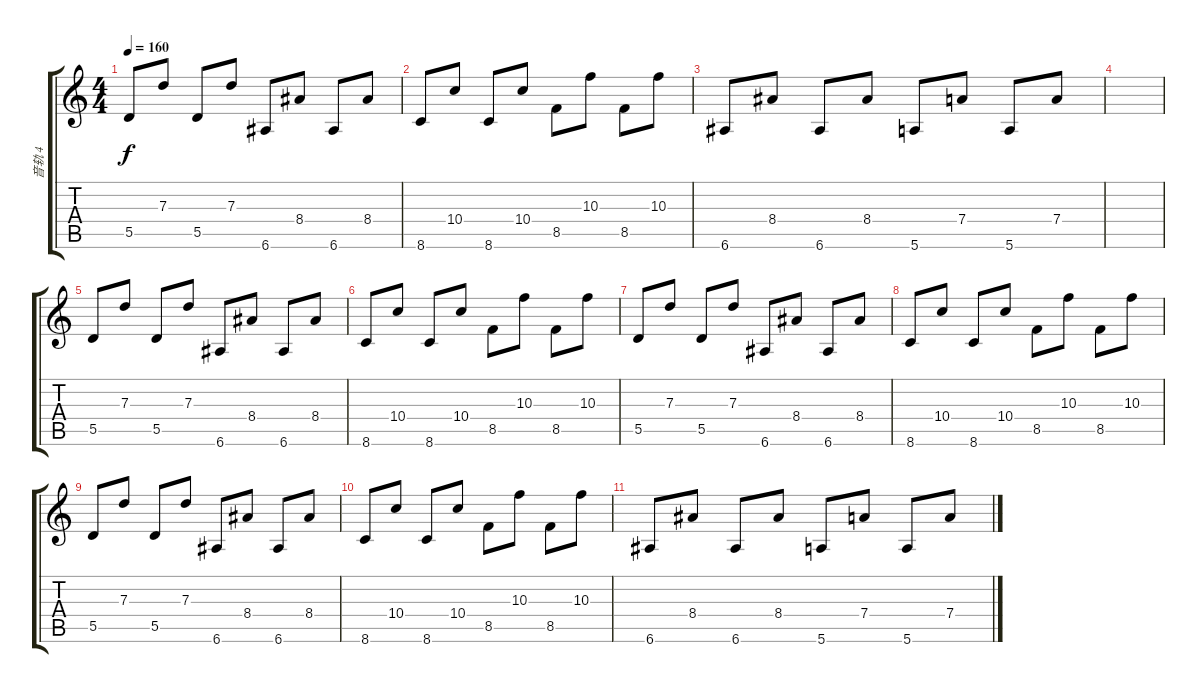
\track ("音轨 4" "音轨 4") {instrument distortionguitar}
\staff {score tabs}
\tuning (E4 B3 G3 D3 A2 E2) {hide}
\ts (4 4)
\tempo 160
\clef g2
\ks c
5.5.8{dy f} 7.3.8 5.5.8 7.3.8 6.6.8 8.4.8 6.6.8 8.4.8 |
8.6.8 10.4.8 8.6.8 10.4.8 8.5.8 10.3.8 8.5.8 10.3.8 |
6.6.8 8.4.8 6.6.8 8.4.8 5.6.8 7.4.8 5.6.8 7.4.8 |
|
5.5.8 7.3.8 5.5.8 7.3.8 6.6.8 8.4.8 6.6.8 8.4.8 |
8.6.8 10.4.8 8.6.8 10.4.8 8.5.8 10.3.8 8.5.8 10.3.8 |
5.5.8 7.3.8 5.5.8 7.3.8 6.6.8 8.4.8 6.6.8 8.4.8 |
8.6.8 10.4.8 8.6.8 10.4.8 8.5.8 10.3.8 8.5.8 10.3.8 |
5.5.8 7.3.8 5.5.8 7.3.8 6.6.8 8.4.8 6.6.8 8.4.8 |
8.6.8 10.4.8 8.6.8 10.4.8 8.5.8 10.3.8 8.5.8 10.3.8 |
6.6.8 8.4.8 6.6.8 8.4.8 5.6.8 7.4.8 5.6.8 7.4.8
